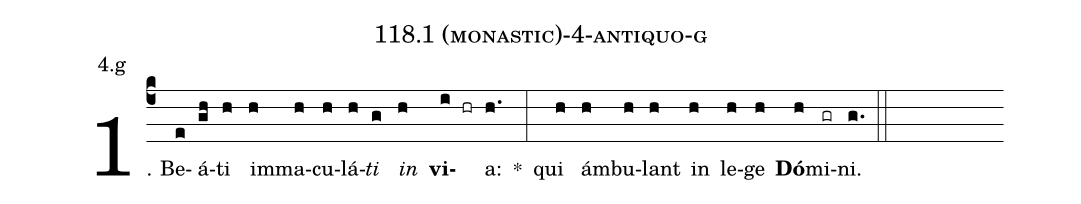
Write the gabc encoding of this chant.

name: 118.1 (monastic)-4-antiquo-g;
annotation: 4.g;
%%
(c4)1. Be(e)á(gh)ti(h) im(h)ma(h)cu(h)lá(h)<i>ti</i>(g) <i>in</i>(h) <b>vi</b>(i hr)a:(h.) *(:) qui(h) ám(h)bu(h)lant(h) in(h) le(h)ge(h) <b>Dó</b>(h)mi(gr)ni.(g.) (::)
